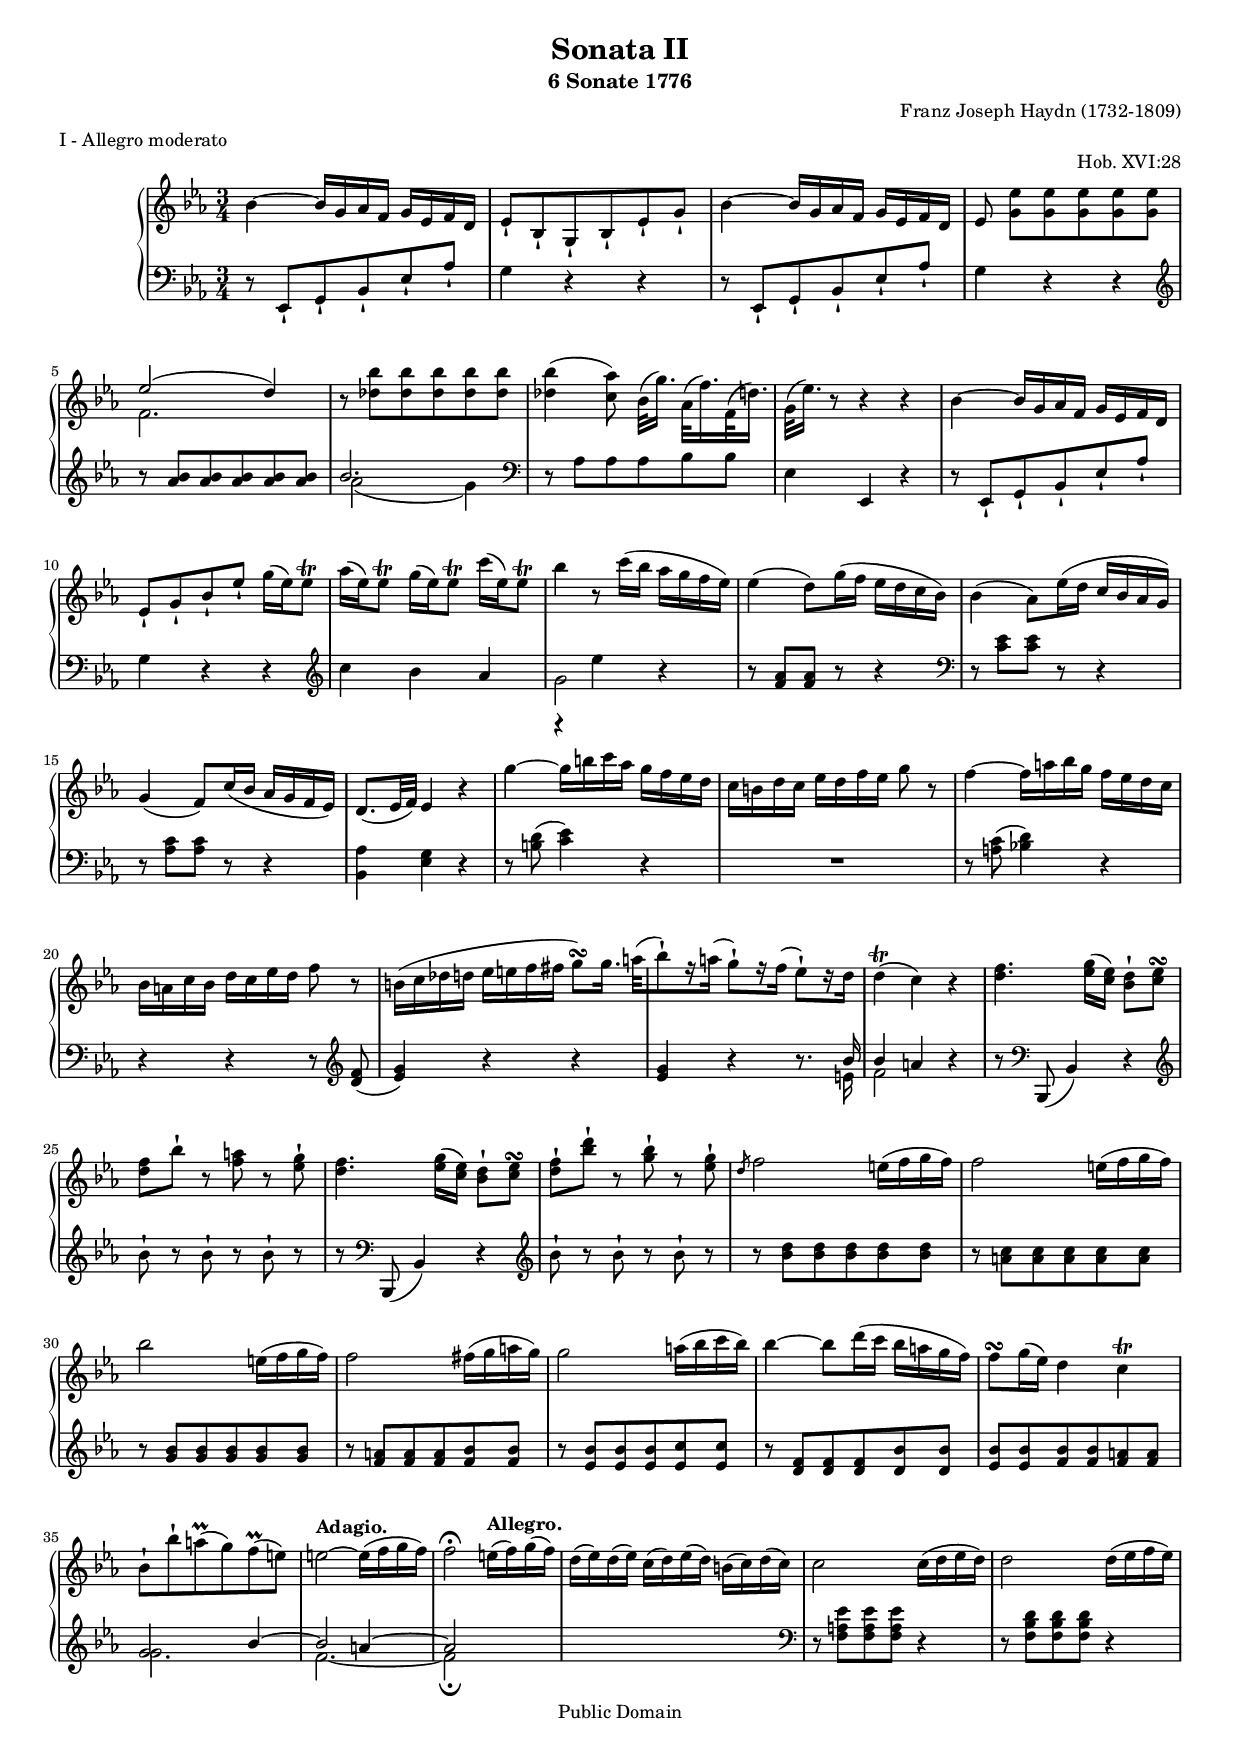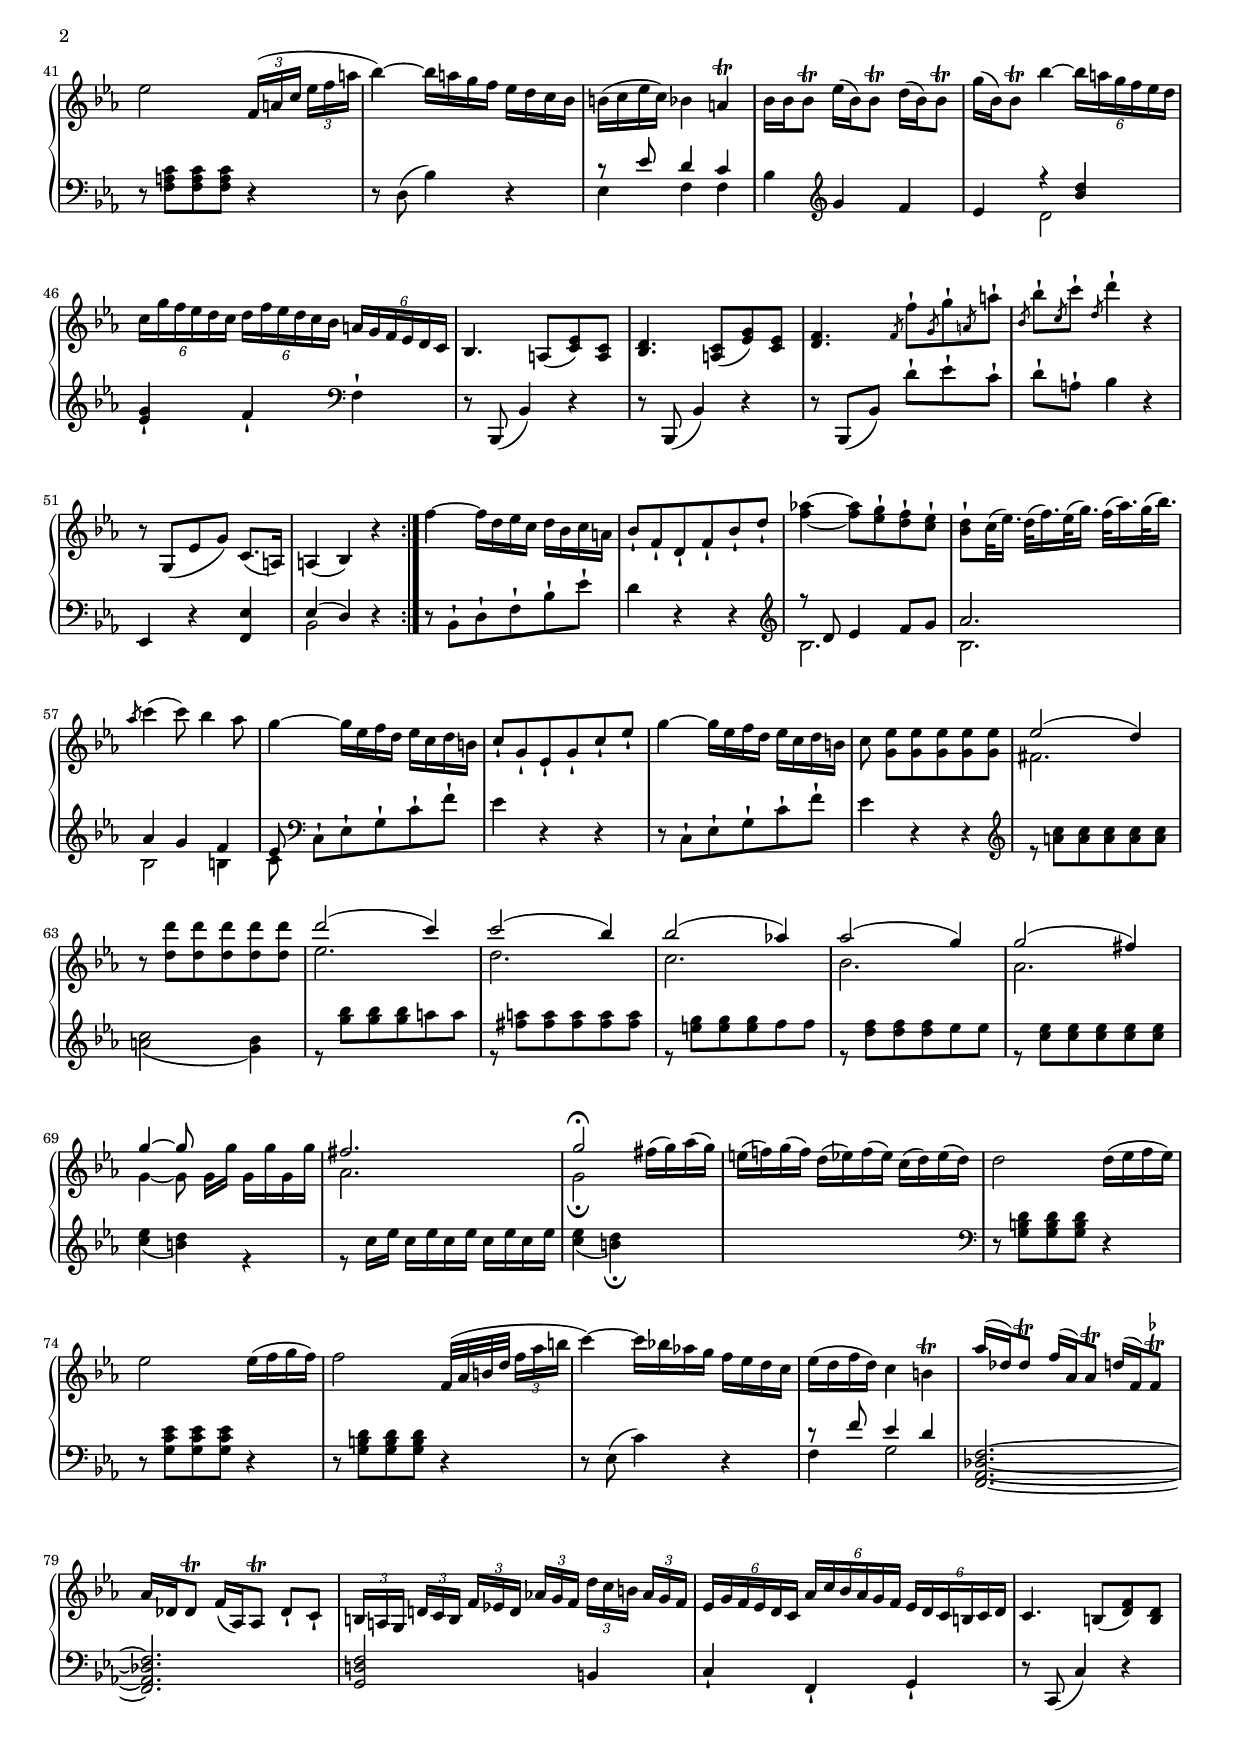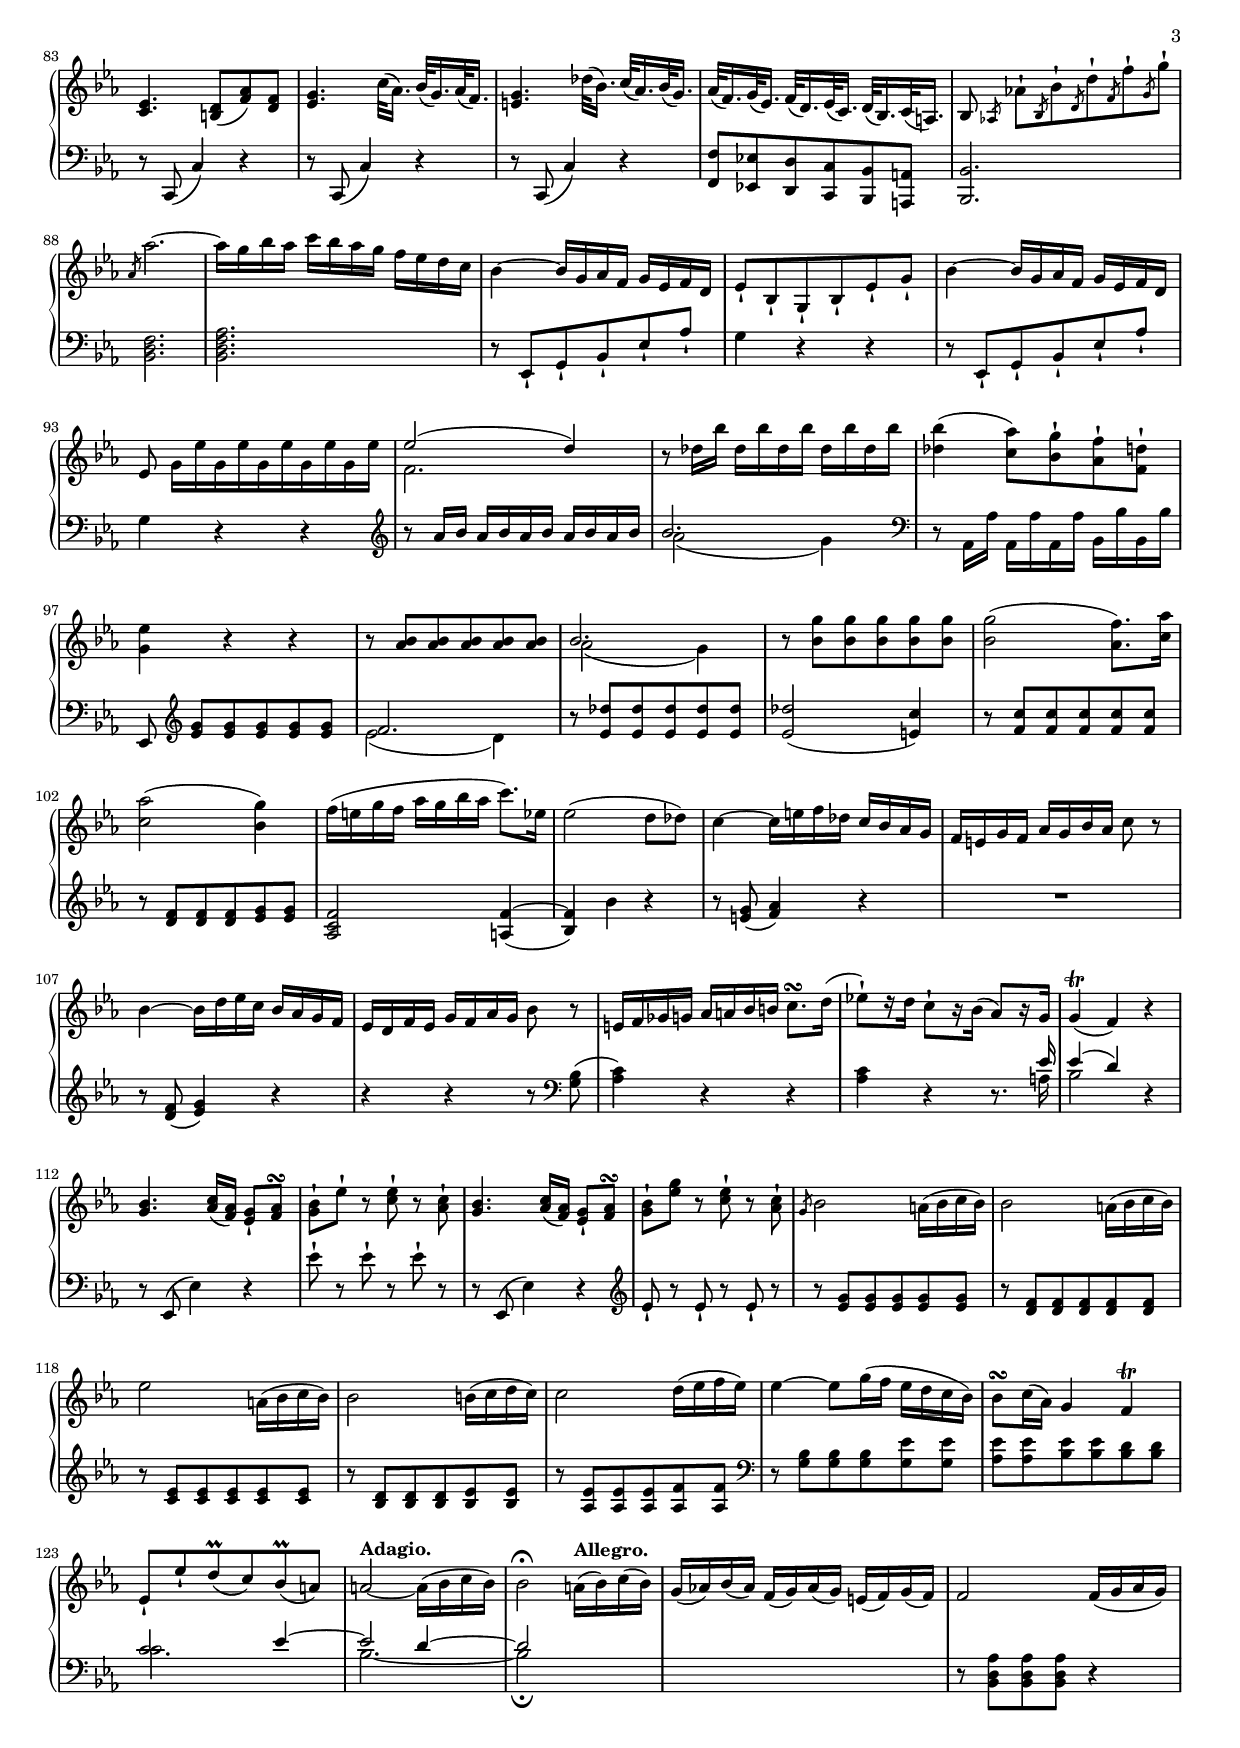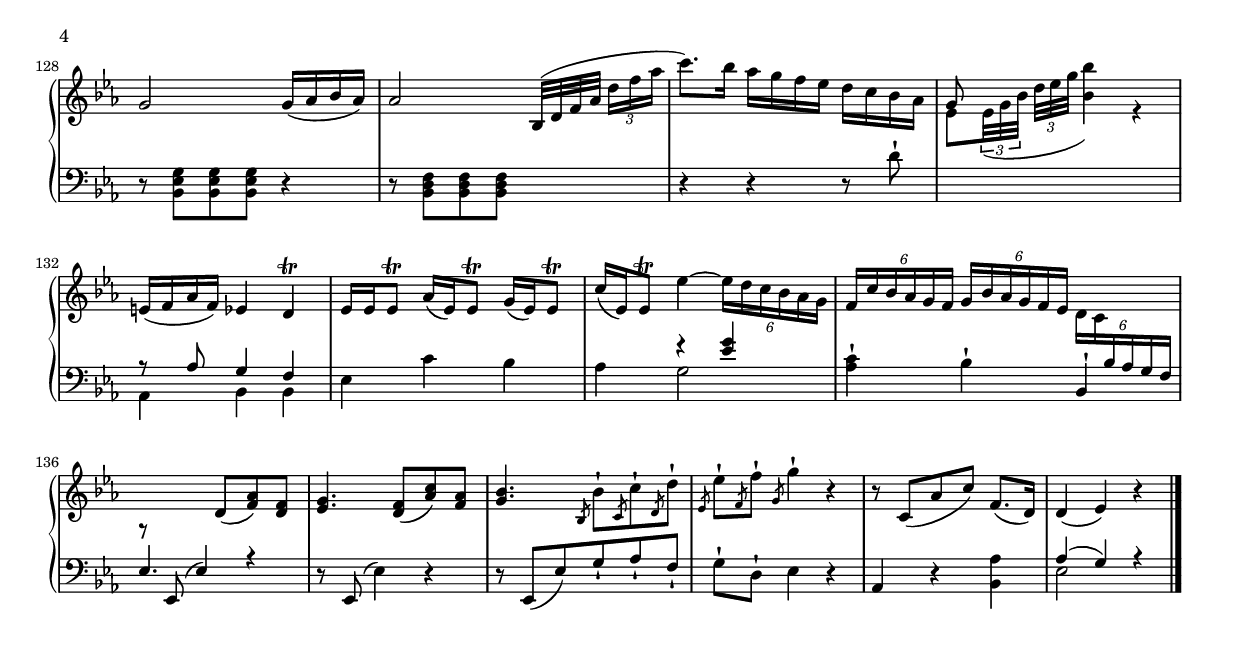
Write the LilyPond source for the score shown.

\version "2.16.0"

#(set-global-staff-size 16)
\include "nederlands.ly"
\header {
  title             = "Sonata II"
  subtitle          = "6 Sonate 1776"
  composer          = "Franz Joseph Haydn (1732-1809)"
  opus              = "Hob. XVI:28"
  meter             = "I - Allegro moderato"
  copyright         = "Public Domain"
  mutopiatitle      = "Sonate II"
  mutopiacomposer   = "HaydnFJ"
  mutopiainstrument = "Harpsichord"
  date              = "18th century"
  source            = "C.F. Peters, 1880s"
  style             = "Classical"
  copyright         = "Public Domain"
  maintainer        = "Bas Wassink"
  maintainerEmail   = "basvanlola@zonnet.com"
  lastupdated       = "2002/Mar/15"

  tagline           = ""
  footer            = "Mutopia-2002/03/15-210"
}

flat = \markup {\small \flat}

Global =  {\key es\major \time 3/4}
staffUp = \change Staff = "up"
staffDown = \change Staff = "down"

Treble = \clef treble
Bass = \clef bass

vOne =  \relative c'' {
  \repeat volta 2 {
  bes4 ~ bes16 g as f g es f d
  es8-| bes-| g-| bes-| es-|  g-|
   bes4 ~ bes16 g as f g es f d
  es8 <g es'>[ <g es'> <g es'> <g es'> <g es'>]

  \voiceOne es'2 ( d4)
  \oneVoice r8 <des bes'>[ <des bes'> <des bes'> <des bes'> <des bes'>]
  <des bes' >4( <c as'>8)\noBeam bes32 ( g'16.) as,32 ( f'16.) f,32 ( d'!16.)
  g,32 ( es'16.) r8 r4 r

  bes4 ~ bes16 g as f g es f d
  es8-|  g-|  bes-|  es-|  g16 ( es) es8\trill
  as16 ( es) es8\trill g16 ( es) es8\trill c'16 ( es,) es8\trill
  bes'4 r8 c16 ( bes as g f  es)

  es4 ( d8) g16 ( f es d c  bes)
  bes4 ( as8) es'16 ( d c bes as  g)
  g4 ( f8) c'16 ( bes as g f  es)
  d8. ( es32  f) es4 r

  g'4 ~ g16 b c as g f es d
  c b d c es d f es g8 r
  f4 ~ f16 a bes g f es d c
  bes a c bes d c es d f8 r

  b,16 ( c des d es e f fis  g8)\turn g16. a32 (
  [ bes8)-| r16 a (] g8)-|[ r16 f (] es8)-|[ r16 d]
  d4\trill ( c4) r
  <d f>4. <es g >16( <c es>) <bes d>8-| <c es\turn>

  <d f> bes'-| r <f a> r <es g>-|
  <d f>4. <es g >16( <c es>)  <bes d>8-|  <c es\turn>
  <d f>-| <bes' d>-| r <g bes>-| r <es g>-|
  \slashedGrace d8 f2 e16 ( f g  f)

  f2 e16 ( f g  f)
  bes2 e,16 ( f g  f)
  f2 fis16 ( g a  g)
  g2 a16 ( bes c  bes)

  bes4 ~ bes8 d16 ( c bes a g  f)
  f8\turn g16 ( es) d4 c\trill
   bes8-|  bes'-| a\prall ( g) f\prall ( e)
  \tempo "Adagio."
   e2 ~ e16 ( f g  f)

  f2\fermata \tempo "Allegro." e16( f) g ( f)
  d ( es) d ( es) c ( d) es ( d) b ( c) d ( c)
  c2 c16 ( d es  d)
  d2 d16 ( es f  es)

  es2 \times 2/3 { f,16[ ( a c]} \times 2/3 { es[ f a]}
   bes4) ~ bes16 a g f es d c bes
  b ( c es  c) bes4 a\trill
  bes16 bes bes8\trill es16 ( bes) bes8\trill d16 ( bes) bes8\trill

  g'16 ( bes,) bes8\trill bes'4 ~ \times 4/6 { bes16[ a g f es d]}
  \times 4/6 { c[ g' f es d c]} \times 4/6 { d[ f es d c bes]} \times 4/6 { a[ g f es d c]}
  bes4.  a8[ ( <c es>) <a c>]
  <bes d>4. <a  c>8[( <es' g>) <c es>]

  <d f>4. \slashedGrace f8 f'[-| \slashedGrace g, g'-| \slashedGrace a, a'-|]
  \slashedGrace bes, bes'-| \slashedGrace c, c'-| \slashedGrace d, d'4-| r
  r8  g,,,[ ( es'  g)]  c,8.[ ( a16)]
  a4 ( bes) r
  }

  f''4 ~ f16 d es c d bes c a
   bes8-|  f-| d-| f-|  bes-|  d-|
   \tieNeutral <f as!>4 ~ <f as>8 <es g>-| <d f>-| <c es>-|
  <bes d>-| c32 ( es16.)  d32[ ( f16.) es32 ( g16.)]  f32[ ( as16.) g32 ( bes16.)]

  \slashedGrace as8 c4 ( c8) bes4 as8
  g4 ~ g16 es f d es c d b
   c8-|  g-|  es-|  g-|  c-|  es-|
   g4 ~ g16 es f d es c d b

  c8 <g es'>[ <g es'> <g es'> <g es'> <g es'>]
  \voiceOne es'2 ( d4)
  \oneVoice r8 <d d'>[ <d d'> <d d'> <d d'> <d d'>]
  \voiceOne d'2 ( c4)

  c2 ( bes4)
  bes2 ( as!4)
  as2 ( g4)
  g2 ( fis4)

  g4 ~ g8 \oneVoice  g,16[ g']  g,[ g' g, g']
  \voiceOne fis2.
  g2\fermata \oneVoice fis16 ( g) as ( g)
  e ( f!) g ( f) d ( es) f ( es) c ( d) es ( d)

  d2 d16 ( es f  es)
  es2 es16 ( f g  f)
  f2 f,32 ( as b d \times 2/3 { f16[ as b]}
   c4) ~ c16 bes! as! g f es d c

  es ( d f  d) c4 b\trill
  \voiceOne as'16 ( des,) des8\trill f16 ( as,) as8\trill d16 ( f,) \once \override Script #'script-priority = #-100 f8^\trill^\flat
  \oneVoice as16 des, des8\trill f16 ( as,) as8\trill des8-| c-|
  \times 2/3 { b16[ a g]} \times 2/3 { d'![ c b]} \times 2/3 { f'[ es! d]} \times 2/3 { as'![ g f]} \times 2/3 { d'[ c b]} \times 2/3 { as[ g f]}

  \times 4/6 { es[ g f es d c]} \times 4/6 { as'[ c bes as g f]} \times 4/6 { es[ d c b c d]}
  c4.  b8[ ( <d f>) <b d>]
  <c es>4. <b  d>8[( <f' as>) <d f>]
  <es g>4. c'32 ( as16.)  bes32[ ( g16.) as32 ( f16.)]

  <e g>4. des'32 ( bes16.)  c32[ ( as16.) bes32 ( g16.)]
   as32[ ( f16.) g32 ( es16.)]  f32[ ( d16.) es32 ( c16.)]  d32[ ( bes16.) c32 ( a16.)]
  bes8 \slashedGrace as! as'![-| \slashedGrace bes, bes'-| \slashedGrace d, d'-| \slashedGrace
   f, f'-| \slashedGrace g, g'-|] \slashedGrace as,8
  as'2. ~

  as16 g bes as c bes as g f es d c
  bes4 ~ bes16 g as f g es f d
  es8-| bes-| g-| bes-| es-| g-|
  bes4 ~ bes16 g as f g es f d

  es8  g16[ es' g, es' g, es' g, es' g, es']
  \voiceOne es2 ( d4)
  \oneVoice r8 des16 bes' des, bes' des, bes' des, bes' des, bes'
  <des, bes' >4( <c as'>8) <bes g'>-| <as f'>-| <f d'>-|

  <g es'>4 r r
  r8 <as bes>[ <as bes> <as bes> <as bes> <as bes>]
  \voiceOne bes2.
  \oneVoice r8 <bes g'>[ <bes g'> <bes g'> <bes g'> <bes g'>]

  <bes g' >2( <as f'>8.) <c as'>16
  <c as' >2( <bes g'>4)
  f'16 ( e g f as g bes as  c8.) es,16
  es2 ( d8  des)

  c4 ~ c16 e f des c bes as g
  f e g f as g bes as c8 r
  bes4 ~ bes16 d es c bes as g f
  es d f es g f as g bes8 r

  e,16 f ges g as a bes b c8.\turn d16 (
  es!8)[-| r16 d]   c8[-| r16 bes(] as8)[ r16 g]
  g4\trill ( f) r
  <g bes>4. <as  c>16( <f as>) <es g>8-| <f as\turn>

  <g bes>8-|  es'-|  r <c es>-| r  <as c>-|
   <g bes>4. <as  c>16( <f as>) <es g>8-| <f as\turn>
  <g bes>8-| <es' g> r <c es>-| r  <as c>-|
   \slashedGrace g8 bes2 a16 ( bes c  bes)

  bes2 a16 ( bes c  bes)
  es2 a,16 ( bes c  bes)
  bes2 b16 ( c d  c)
  c2 d16 ( es f  es)

  es4 ~ es8 g16 ( f es d c  bes)
  bes8\turn c16 ( as) g4 f\trill
   es8-|  es'-| d\prall ( c) bes\prall ( a)
  \tempo "Adagio."
  a2 ~ a16 ( bes c  bes)

  bes2\fermata \tempo "Allegro." a16( bes) c ( bes)
  g ( as!) bes ( as) f ( g) as ( g) e ( f) g ( f)
  f2 f16 ( g as  g)
  g2 g16 ( as bes  as)

  as2 bes,32 ( d f as \times 2/3 { d16[ f as]}
   c8.) bes16 as g f es d c bes as
  \voiceOne g8 s s2
  \oneVoice e16 ( f as  f) es4 d\trill

  es16 es es8\trill as16 ( es) es8\trill g16 ( es) es8\trill
  c'16 ( es,) es8\trill \tieUp es'4 ~ \times 4/6 { es16[ d c bes as g]}
  \times 4/6 { f[ c' bes as g f]} \times 4/6 { g[ bes as g f es]} \times 4/6 { d[ c \staffDown \voiceOne bes as g f]}
  es4. \staffUp \oneVoice  d'8[ ( <f as>) <d f>]

  <es g>4. <d  f>8[( <as' c>) <f as>]
  <g bes>4. \slashedGrace bes,8 bes'[-| \slashedGrace c, c'-|
  \slashedGrace d, d'-|] \slashedGrace es, es'-| \slashedGrace f, f'-| \slashedGrace g, g'4-| r
  r8  c,,[ ( as'  c)]  f,8.[ ( d16)]

  d4 ( es) r
  \bar "|."
  }

vTwo =  \relative c, {
  r8  es[-| g-| bes-|  es-|  as-|]
  g4 r r
   r8  es,[-| g-| bes-|  es-|  as-|]
   g4 r r

  \staffUp \voiceTwo f'2.
  \staffDown \voiceOne bes
  \Bass \oneVoice r8  as,[ as as bes bes]
  es,4 es, r

  r8  es[-| g-| bes-|  es-|  as-|]
  g4 r r
  \Treble c'4 bes as
  r4 es' r

  r8 <f, as>[ <f as>] r r4
  \Bass r8 <c es>[ <c es>] r r4
  r8 <as c>[ <as c>] r r4
  <bes, as'>4 <es g> r

  r8 <b' d >( <c es>4) r
  R2.
  r8 <a c >( <bes! d>4) r
  r r r8 \Treble <d  f>8(

  <es g>4) r r
  <es g> r r8. \voiceOne bes'16
  bes4 a \oneVoice r
  r8 \Bass bes,,, ( bes'4) r

   \Treble bes''8-| r bes-| r bes-| r
  r \Bass bes,,, ( bes'4) r
  \Treble bes''8-| r bes-| r bes-| r
   r <bes d>[ <bes d> <bes d> <bes d> <bes d>]

  r <a c>[ <a c> <a c> <a c> <a c>]
  r <g bes>[ <g bes> <g bes> <g bes> <g bes>]
  r <f a>[ <f a> <f a> <f bes> <f bes>]
  r <es bes'>[ <es bes'> <es bes'> <es c'> <es c'>]

  r <d f>[ <d f> <d f> <d bes'> <d bes'>]
  <es bes'> <es bes'> <f bes> <f bes> <f a> <f a>
  \voiceOne g2 bes4 ~
  bes2 a4 ~

  a2 s4
  s2.
  \Bass \oneVoice r8 <f, a es'>[ <f a es'> <f a es'>] r4
  r8 <f bes d>[ <f bes d> <f bes d>] r4

  r8 <f a c>[ <f a c> <f a c>] r4
  r8 d ( bes'4) r
  \voiceOne r8 es d4 c
  \oneVoice bes \Treble g' f

  es \voiceOne r <bes' d>
  \oneVoice <es, g>-| f-| \Bass f,-|
  r8 bes,, ( bes'4) r
  r8 bes, ( bes'4) r

  r8  bes,[ ( bes')]  d'[-| es-| c-|]
  d-| a-| bes4 r
  es,, r <f es'>
  \voiceOne es' ( d) \oneVoice r

%rep volta
  r8  bes[-|  d-|  f-|  bes-|  es-|]
   d4 r r
  \Treble \voiceOne r8 d es4 f8 g
  as2.

  as4 g f
  es8 \oneVoice \Bass  c,[-|  es-|  g-| c-| f-|]
  es4 r r
  r8  c,[-|  es-|  g-| c-| f-|]

  es4 r r
  \staffUp \voiceTwo fis2.
  s
  es'

  d
  c
  bes
  as

  g4 ~ g8 s4.
  as2.
  g2\fermata s4
  s2.

  \staffDown \oneVoice \Bass r8 <g, b d>[ <g b d> <g b d>] r4
  r8 <g c es>[ <g c es> <g c es>] r4
  r8 <g b d>[ <g b d> <g b d>] r4
  r8 es ( c'4) r

  \voiceOne r8 f es4 d
  \oneVoice <f,, as des f>2. ~
  <f as des f>
  <g d'! f>2 b4

  c-|  f,-| g-|
  r8 c, ( c'4) r
  r8 c, ( c'4) r
  r8 c, ( c'4) r

  r8 c, ( c'4) r
  <f, f'>8 <es! es'!> <d d'> <c c'> <bes bes'> <a a'>
  <bes bes'>2.
  <bes' d f>

  <bes d f as>
  r8  es,[-| g-|  bes-|  es-|  as-|]
   g4 r r
  r8  es,[-| g-|  bes-|  es-|  as-|]

   g4 r r
  \staffUp \voiceTwo f'2.
  \staffDown \voiceOne bes2.
  \Bass \oneVoice r8 as,,16 as' as, as' as, as' bes, bes' bes, bes'

  es,,8 \Treble <es'' g>[ <es g> <es g> <es g> <es g>]
  \voiceOne f2.
  \staffUp \voiceTwo as2 ( g4)
  \staffDown \oneVoice <es  des'>2( <e c'>4)

  r8 <f c'>[ <f c'> <f c'> <f c'> <f c'>]
  r <d f>[ <d f> <d f> <es g> <es g>]
  <as, c f>2 \slurDown \tieUp <a  f'>4( ~
  <bes f'>) bes' r

  r8 <e,  g>( <f as>4) r
  R2.
  r8 <d  f>( <es g>4) r
  \slurNeutral r r r8 \Bass <g, bes >(

  <as c>4) r r
  <as c> r r8. \voiceOne es'16
  \slurUp es4 ( d) \oneVoice r
  r8 es,, ( es'4) r

  es'8-| r es-| r es-| r
  r es,, ( es'4) r
  \Treble es'8-| r es-| r es-| r
  r8 <es g>[ <es g> <es g> <es g> <es g>]

  r <d f>[ <d f> <d f> <d f> <d f>]
  r <c es>[ <c es> <c es> <c es> <c es>]
  r <bes d>[ <bes d> <bes d> <bes es> <bes es>]
  r <as es'>[ <as es'> <as es'> <as f'> <as f'>]

  \Bass r <g bes>[ <g bes> <g bes> <g es'> <g es'>]
  <as es'> <as es'> <bes es> <bes es> <bes d> <bes d>
  \voiceOne c2 es4 ~
  es2 d4 ~

  d2 s4
  s2.
  \oneVoice r8 <bes, d as'>[ <bes d as'> <bes d as'>] r4
  r8 <bes es g>[ <bes es g> <bes es g>] r4

  r8 <bes d f>[ <bes d f> <bes d f>] s4
  r4 r r8 d'-|
  \staffUp \voiceTwo es8[ \times 2/3 {es32 ( g bes]} \times 2/3 { d[ es g]} <bes, bes'>4) r
  \staffDown \voiceOne r8 as, g4 f

  \oneVoice es c' bes
  as \voiceOne r <es' g>
  \oneVoice <as, c>-| bes-| \voiceOne bes,-|
   r8 es, ( es'4) r

  \oneVoice r8 es, ( es'4) r
  r8 es, ( es') g-| as-| f-|
  g-|  d-|  es4 r
  as, r <bes as'>

  \voiceOne as'4 ( g) r
  }

vThree =  \relative c'' {
  s2. s s s

  \Treble r8 <as bes>[ <as bes> <as bes> <as bes> <as bes>]
  \voiceTwo as2 ( g4)
  s2. s

  s s s
  g2 s4

  s2. s s s

  s s s s

  s
  s2 s8. e16
  f2 s4
  s2.

  s s s s

  s s s s

  s
  s
  g2.
  f ~

  f2\fermata s4
  s2.
  s
  s

  s
  s
  es,4 f f
  s2.

  s4 d'2
  s2.
  s
  s

  s
  s
  s
  bes,2 s4

  s2.
  s
  bes'2.
  bes

  bes 2 b4
  c8 s s2
  s2.
  s

  s
  \Treble r8 <a' c>[ <a c> <a c> <a c> <a c>]
  <a  c>2( <g bes>4)
  r8 <g' bes>[ <g bes> <g bes> a a]

  r <fis a>[ <fis a> <fis a> <fis a> <fis a>]
  r <e g>[ <e g> <e g> f f]
  r <d f>[ <d f> <d f> es es]
  r <c es>[ <c es> <c es> <c es> <c es>]

  <c es >4( <b d>) r
  r8 c16 es c es c es c es c es
  <c es >4( <b d\fermata>) s
  s2.

  s s s s

  f,4 g2
  s2.
  s
  s

  s s s s

  s s s s

  s s s s

  s
  \Treble \oneVoice r8 as'16 bes as bes as bes as bes as bes
  \voiceTwo as2 ( g4)
  s2.

  s
  es2 ( d4)
  \oneVoice r8 <es des'>[ <es des'> <es des'> <es des'> <es des'>]
  s2.

  s s s s

  s s s s

  s
  s2 s8. \voiceTwo a,16
  bes2 s4
  s2.

  s s s s

  s s s s

  s
  s
  c2.
  bes ~

  bes2\fermata s4
  s2.
  s
  s

  s
  s
  s
  as,4 bes bes

  s2.
  s4 g'2
  s2.
  s

  s
  s
  s
  s

  es2 s4
  }

\score { {
\context PianoStaff <<
  \set PianoStaff.midiInstrument = "bright acoustic"
  \context Staff = "up" <<
    \Global \clef treble
    \context Voice=VoiceI \vOne
  >>
  \context Staff = "down" <<
    \Global \clef bass
    \context Voice=VoiceI \vTwo
    \context Voice=VoiceII \vThree
  >>
>>
}
\layout {}

  \midi {
    \tempo 4 = 108
    }


}

